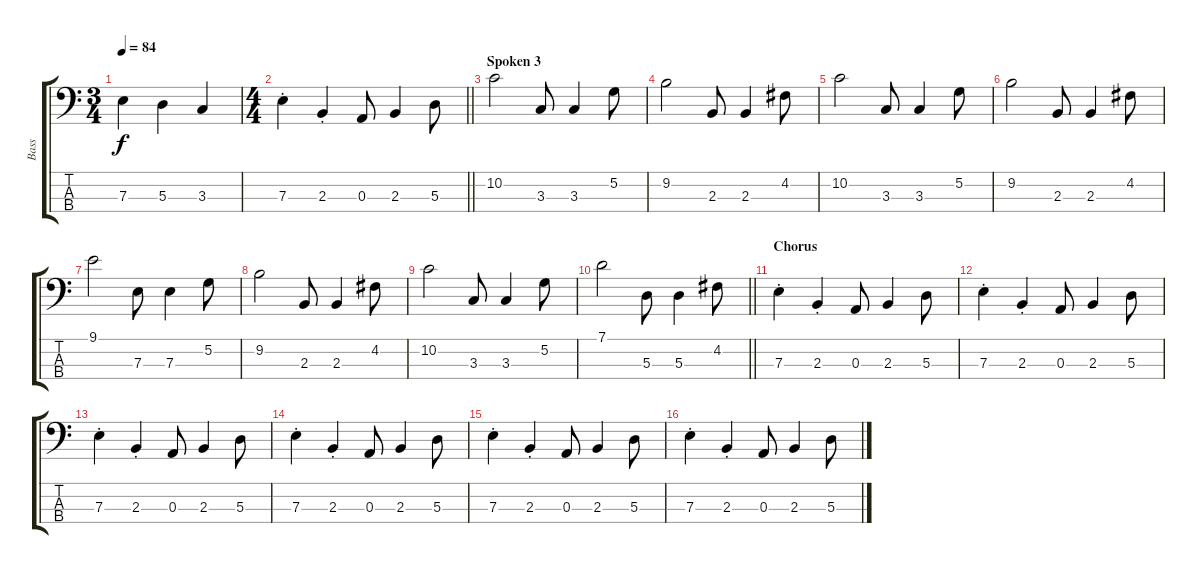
\track ("Bass" "Bass") {instrument electricbassfinger}
\staff {score tabs}
\tuning (G2 D2 A1 E1) {hide}
\ts (3 4)
\tempo 84
\clef f4
\ks c
7.3.4{dy f} 5.3.4 3.3.4 |
\ts (4 4)
\barLineRight lightlight
7.3{st}.4 2.3{st}.4 0.3.8 2.3.4 5.3.8 |
\section ("" "Spoken 3")
10.2.2 3.3.8 3.3.4 5.2.8 |
9.2.2 2.3.8 2.3.4 4.2.8 |
10.2.2 3.3.8 3.3.4 5.2.8 |
9.2.2 2.3.8 2.3.4 4.2.8 |
9.1.2 7.3.8 7.3.4 5.2.8 |
9.2.2 2.3.8 2.3.4 4.2.8 |
10.2.2 3.3.8 3.3.4 5.2.8 |
\barLineRight lightlight
7.1.2 5.3.8 5.3.4 4.2.8 |
\section ("" "Chorus")
7.3{st}.4 2.3{st}.4 0.3.8 2.3.4 5.3.8 |
7.3{st}.4 2.3{st}.4 0.3.8 2.3.4 5.3.8 |
7.3{st}.4 2.3{st}.4 0.3.8 2.3.4 5.3.8 |
7.3{st}.4 2.3{st}.4 0.3.8 2.3.4 5.3.8 |
7.3{st}.4 2.3{st}.4 0.3.8 2.3.4 5.3.8 |
7.3{st}.4 2.3{st}.4 0.3.8 2.3.4 5.3.8
